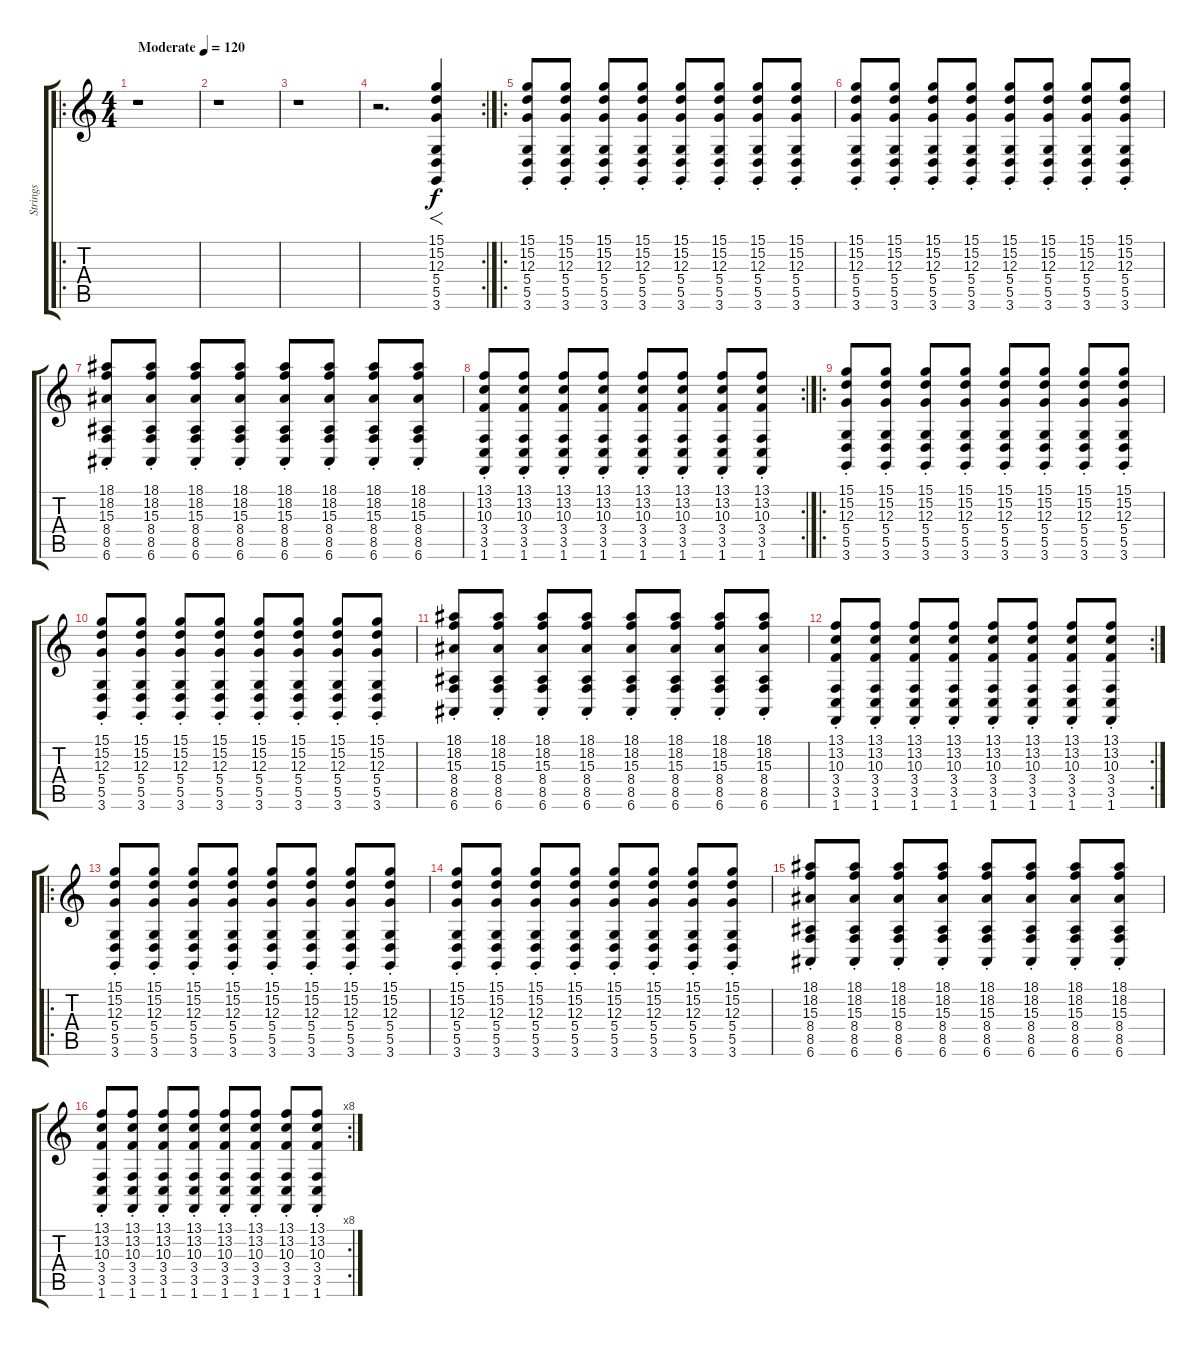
\track ("Strings" "Strings") {instrument tremolostrings}
\staff {score tabs}
\tuning (E4 B3 G3 D3 A2 E2) {hide}
\ro
\ts (4 4)
\tempo (120 "Moderate")
\clef g2
\ks c
r.1{dy f instrument tremolostrings} |
r.1 |
r.1 |
\rc 2
r.2{d} (15.1 15.2 12.3 5.4 5.5 3.6).4{f} |
\ro
(15.1{st} 15.2{st} 12.3{st} 5.4{st} 5.5{st} 3.6{st}).8 (15.1{st} 15.2{st} 12.3{st} 5.4{st} 5.5{st} 3.6{st}).8 (15.1{st} 15.2{st} 12.3{st} 5.4{st} 5.5{st} 3.6{st}).8 (15.1{st} 15.2{st} 12.3{st} 5.4{st} 5.5{st} 3.6{st}).8 (15.1{st} 15.2{st} 12.3{st} 5.4{st} 5.5{st} 3.6{st}).8 (15.1{st} 15.2{st} 12.3{st} 5.4{st} 5.5{st} 3.6{st}).8 (15.1{st} 15.2{st} 12.3{st} 5.4{st} 5.5{st} 3.6{st}).8 (15.1{st} 15.2{st} 12.3{st} 5.4{st} 5.5{st} 3.6{st}).8 |
(15.1{st} 15.2{st} 12.3{st} 5.4{st} 5.5{st} 3.6{st}).8 (15.1{st} 15.2{st} 12.3{st} 5.4{st} 5.5{st} 3.6{st}).8 (15.1{st} 15.2{st} 12.3{st} 5.4{st} 5.5{st} 3.6{st}).8 (15.1{st} 15.2{st} 12.3{st} 5.4{st} 5.5{st} 3.6{st}).8 (15.1{st} 15.2{st} 12.3{st} 5.4{st} 5.5{st} 3.6{st}).8 (15.1{st} 15.2{st} 12.3{st} 5.4{st} 5.5{st} 3.6{st}).8 (15.1{st} 15.2{st} 12.3{st} 5.4{st} 5.5{st} 3.6{st}).8 (15.1{st} 15.2{st} 12.3{st} 5.4{st} 5.5{st} 3.6{st}).8 |
(18.1{st} 18.2{st} 15.3{st} 8.4{st} 8.5{st} 6.6{st}).8 (18.1{st} 18.2{st} 15.3{st} 8.4{st} 8.5{st} 6.6{st}).8 (18.1{st} 18.2{st} 15.3{st} 8.4{st} 8.5{st} 6.6{st}).8 (18.1{st} 18.2{st} 15.3{st} 8.4{st} 8.5{st} 6.6{st}).8 (18.1{st} 18.2{st} 15.3{st} 8.4{st} 8.5{st} 6.6{st}).8 (18.1{st} 18.2{st} 15.3{st} 8.4{st} 8.5{st} 6.6{st}).8 (18.1{st} 18.2{st} 15.3{st} 8.4{st} 8.5{st} 6.6{st}).8 (18.1{st} 18.2{st} 15.3{st} 8.4{st} 8.5{st} 6.6{st}).8 |
\rc 2
(13.1{st} 13.2{st} 10.3{st} 3.4{st} 3.5{st} 1.6{st}).8 (13.1{st} 13.2{st} 10.3{st} 3.4{st} 3.5{st} 1.6{st}).8 (13.1{st} 13.2{st} 10.3{st} 3.4{st} 3.5{st} 1.6{st}).8 (13.1{st} 13.2{st} 10.3{st} 3.4{st} 3.5{st} 1.6{st}).8 (13.1{st} 13.2{st} 10.3{st} 3.4{st} 3.5{st} 1.6{st}).8 (13.1{st} 13.2{st} 10.3{st} 3.4{st} 3.5{st} 1.6{st}).8 (13.1{st} 13.2{st} 10.3{st} 3.4{st} 3.5{st} 1.6{st}).8 (13.1{st} 13.2{st} 10.3{st} 3.4{st} 3.5{st} 1.6{st}).8 |
\ro
(15.1{st} 15.2{st} 12.3{st} 5.4{st} 5.5{st} 3.6{st}).8 (15.1{st} 15.2{st} 12.3{st} 5.4{st} 5.5{st} 3.6{st}).8 (15.1{st} 15.2{st} 12.3{st} 5.4{st} 5.5{st} 3.6{st}).8 (15.1{st} 15.2{st} 12.3{st} 5.4{st} 5.5{st} 3.6{st}).8 (15.1{st} 15.2{st} 12.3{st} 5.4{st} 5.5{st} 3.6{st}).8 (15.1{st} 15.2{st} 12.3{st} 5.4{st} 5.5{st} 3.6{st}).8 (15.1{st} 15.2{st} 12.3{st} 5.4{st} 5.5{st} 3.6{st}).8 (15.1{st} 15.2{st} 12.3{st} 5.4{st} 5.5{st} 3.6{st}).8 |
(15.1{st} 15.2{st} 12.3{st} 5.4{st} 5.5{st} 3.6{st}).8 (15.1{st} 15.2{st} 12.3{st} 5.4{st} 5.5{st} 3.6{st}).8 (15.1{st} 15.2{st} 12.3{st} 5.4{st} 5.5{st} 3.6{st}).8 (15.1{st} 15.2{st} 12.3{st} 5.4{st} 5.5{st} 3.6{st}).8 (15.1{st} 15.2{st} 12.3{st} 5.4{st} 5.5{st} 3.6{st}).8 (15.1{st} 15.2{st} 12.3{st} 5.4{st} 5.5{st} 3.6{st}).8 (15.1{st} 15.2{st} 12.3{st} 5.4{st} 5.5{st} 3.6{st}).8 (15.1{st} 15.2{st} 12.3{st} 5.4{st} 5.5{st} 3.6{st}).8 |
(18.1{st} 18.2{st} 15.3{st} 8.4{st} 8.5{st} 6.6{st}).8 (18.1{st} 18.2{st} 15.3{st} 8.4{st} 8.5{st} 6.6{st}).8 (18.1{st} 18.2{st} 15.3{st} 8.4{st} 8.5{st} 6.6{st}).8 (18.1{st} 18.2{st} 15.3{st} 8.4{st} 8.5{st} 6.6{st}).8 (18.1{st} 18.2{st} 15.3{st} 8.4{st} 8.5{st} 6.6{st}).8 (18.1{st} 18.2{st} 15.3{st} 8.4{st} 8.5{st} 6.6{st}).8 (18.1{st} 18.2{st} 15.3{st} 8.4{st} 8.5{st} 6.6{st}).8 (18.1{st} 18.2{st} 15.3{st} 8.4{st} 8.5{st} 6.6{st}).8 |
\rc 2
(13.1{st} 13.2{st} 10.3{st} 3.4{st} 3.5{st} 1.6{st}).8 (13.1{st} 13.2{st} 10.3{st} 3.4{st} 3.5{st} 1.6{st}).8 (13.1{st} 13.2{st} 10.3{st} 3.4{st} 3.5{st} 1.6{st}).8 (13.1{st} 13.2{st} 10.3{st} 3.4{st} 3.5{st} 1.6{st}).8 (13.1{st} 13.2{st} 10.3{st} 3.4{st} 3.5{st} 1.6{st}).8 (13.1{st} 13.2{st} 10.3{st} 3.4{st} 3.5{st} 1.6{st}).8 (13.1{st} 13.2{st} 10.3{st} 3.4{st} 3.5{st} 1.6{st}).8 (13.1{st} 13.2{st} 10.3{st} 3.4{st} 3.5{st} 1.6{st}).8 |
\ro
(15.1{st} 15.2{st} 12.3{st} 5.4{st} 5.5{st} 3.6{st}).8 (15.1{st} 15.2{st} 12.3{st} 5.4{st} 5.5{st} 3.6{st}).8 (15.1{st} 15.2{st} 12.3{st} 5.4{st} 5.5{st} 3.6{st}).8 (15.1{st} 15.2{st} 12.3{st} 5.4{st} 5.5{st} 3.6{st}).8 (15.1{st} 15.2{st} 12.3{st} 5.4{st} 5.5{st} 3.6{st}).8 (15.1{st} 15.2{st} 12.3{st} 5.4{st} 5.5{st} 3.6{st}).8 (15.1{st} 15.2{st} 12.3{st} 5.4{st} 5.5{st} 3.6{st}).8 (15.1{st} 15.2{st} 12.3{st} 5.4{st} 5.5{st} 3.6{st}).8 |
(15.1{st} 15.2{st} 12.3{st} 5.4{st} 5.5{st} 3.6{st}).8 (15.1{st} 15.2{st} 12.3{st} 5.4{st} 5.5{st} 3.6{st}).8 (15.1{st} 15.2{st} 12.3{st} 5.4{st} 5.5{st} 3.6{st}).8 (15.1{st} 15.2{st} 12.3{st} 5.4{st} 5.5{st} 3.6{st}).8 (15.1{st} 15.2{st} 12.3{st} 5.4{st} 5.5{st} 3.6{st}).8 (15.1{st} 15.2{st} 12.3{st} 5.4{st} 5.5{st} 3.6{st}).8 (15.1{st} 15.2{st} 12.3{st} 5.4{st} 5.5{st} 3.6{st}).8 (15.1{st} 15.2{st} 12.3{st} 5.4{st} 5.5{st} 3.6{st}).8 |
(18.1{st} 18.2{st} 15.3{st} 8.4{st} 8.5{st} 6.6{st}).8 (18.1{st} 18.2{st} 15.3{st} 8.4{st} 8.5{st} 6.6{st}).8 (18.1{st} 18.2{st} 15.3{st} 8.4{st} 8.5{st} 6.6{st}).8 (18.1{st} 18.2{st} 15.3{st} 8.4{st} 8.5{st} 6.6{st}).8 (18.1{st} 18.2{st} 15.3{st} 8.4{st} 8.5{st} 6.6{st}).8 (18.1{st} 18.2{st} 15.3{st} 8.4{st} 8.5{st} 6.6{st}).8 (18.1{st} 18.2{st} 15.3{st} 8.4{st} 8.5{st} 6.6{st}).8 (18.1{st} 18.2{st} 15.3{st} 8.4{st} 8.5{st} 6.6{st}).8 |
\rc 8
(13.1{st} 13.2{st} 10.3{st} 3.4{st} 3.5{st} 1.6{st}).8 (13.1{st} 13.2{st} 10.3{st} 3.4{st} 3.5{st} 1.6{st}).8 (13.1{st} 13.2{st} 10.3{st} 3.4{st} 3.5{st} 1.6{st}).8 (13.1{st} 13.2{st} 10.3{st} 3.4{st} 3.5{st} 1.6{st}).8 (13.1{st} 13.2{st} 10.3{st} 3.4{st} 3.5{st} 1.6{st}).8 (13.1{st} 13.2{st} 10.3{st} 3.4{st} 3.5{st} 1.6{st}).8 (13.1{st} 13.2{st} 10.3{st} 3.4{st} 3.5{st} 1.6{st}).8 (13.1{st} 13.2{st} 10.3{st} 3.4{st} 3.5{st} 1.6{st}).8
